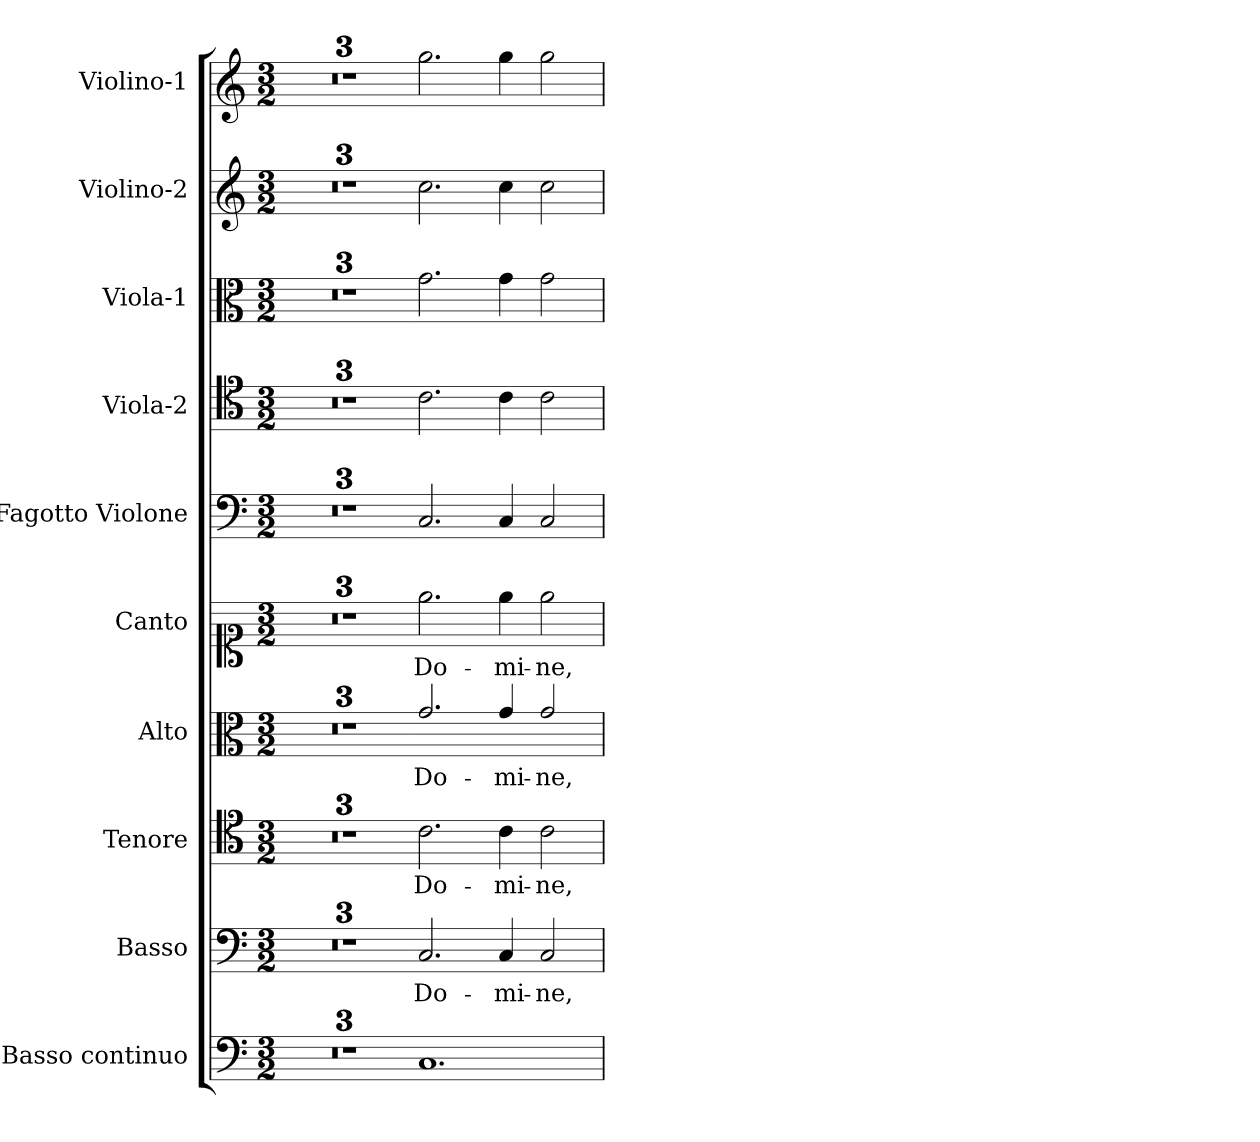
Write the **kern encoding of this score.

**kern	**kern	**text	**kern	**text	**kern	**text	**kern	**text	**kern	**kern	**kern	**kern	**kern
*part10	*part9	*part9	*part8	*part8	*part7	*part7	*part6	*part6	*part5	*part4	*part3	*part2	*part1
*staff10	*staff9	*staff9	*staff8	*staff8	*staff7	*staff7	*staff6	*staff6	*staff5	*staff4	*staff3	*staff2	*staff1
*I"Basso continuo	*I"Basso	*	*I"Tenore	*	*I"Alto	*	*I"Canto	*	*I"Fagotto Violone	*I"Viola-2	*I"Viola-1	*I"Violino-2	*I"Violino-1
*clefF4	*clefF4	*	*clefC4	*	*clefC3	*	*clefC1	*	*clefF4	*clefC4	*clefC3	*clefG2	*clefG2
*k[]	*k[]	*	*k[]	*	*k[]	*	*k[]	*	*k[]	*k[]	*k[]	*k[]	*k[]
*C:	*C:	*	*C:	*	*C:	*	*C:	*	*C:	*C:	*C:	*C:	*C:
*M3/2	*M3/2	*	*M3/2	*	*M3/2	*	*M3/2	*	*M3/2	*M3/2	*M3/2	*M3/2	*M3/2
=1	=1	=1	=1	=1	=1	=1	=1	=1	=1	=1	=1	=1	=1
1.ryy	1.ryy	.	1.ryy	.	1.ryy	.	1.ryy	.	1.ryy	1.ryy	1.ryy	1.ryy	1.ryy
=2	=2	=2	=2	=2	=2	=2	=2	=2	=2	=2	=2	=2	=2
1.r	1.r	.	1.r	.	1.r	.	1.r	.	1.r	1.r	1.r	1.r	1.r
=3	=3	=3	=3	=3	=3	=3	=3	=3	=3	=3	=3	=3	=3
*	*	*	*clefGv2	*	*clefG2	*	*clefG2	*	*	*clefC3	*	*	*
1.ryy	1.ryy	.	1.ryy	.	1.ryy	.	1.ryy	.	1.ryy	1.ryy	1.ryy	1.ryy	1.ryy
=3X1-	=3X1-	=3X1-	=3X1-	=3X1-	=3X1-	=3X1-	=3X1-	=3X1-	=3X1-	=3X1-	=3X1-	=3X1-	=3X1-
!	!	!LO:LY:b	!	!	!	!	!	!	!	!	!	!	!
!	!	!	!	!LO:LY:b	!	!	!	!	!	!	!	!	!
!	!	!	!	!	!	!LO:LY:b	!	!	!	!	!	!	!
!	!	!	!	!	!	!	!	!LO:LY:b	!	!	!	!	!
1.C	2.C/	Do-	2.c\	Do-	2.g/	Do-	2.ee\	Do-	2.C/	2.c\	2.g\	2.cc\	2.gg\
!	!	!LO:LY:b	!	!	!	!	!	!	!	!	!	!	!
!	!	!	!	!LO:LY:b	!	!	!	!	!	!	!	!	!
!	!	!	!	!	!	!LO:LY:b	!	!	!	!	!	!	!
!	!	!	!	!	!	!	!	!LO:LY:b	!	!	!	!	!
.	4C/	-mi-	4c\	-mi-	4g/	-mi-	4ee\	-mi-	4C/	4c\	4g\	4cc\	4gg\
!	!	!LO:LY:b	!	!	!	!	!	!	!	!	!	!	!
!	!	!	!	!LO:LY:b	!	!	!	!	!	!	!	!	!
!	!	!	!	!	!	!LO:LY:b	!	!	!	!	!	!	!
!	!	!	!	!	!	!	!	!LO:LY:b	!	!	!	!	!
.	2C/	-ne,	2c\	-ne,	2g/	-ne,	2ee\	-ne,	2C/	2c\	2g\	2cc\	2gg\
=	=	=	=	=	=	=	=	=	=	=	=	=	=
*-	*-	*-	*-	*-	*-	*-	*-	*-	*-	*-	*-	*-	*-
